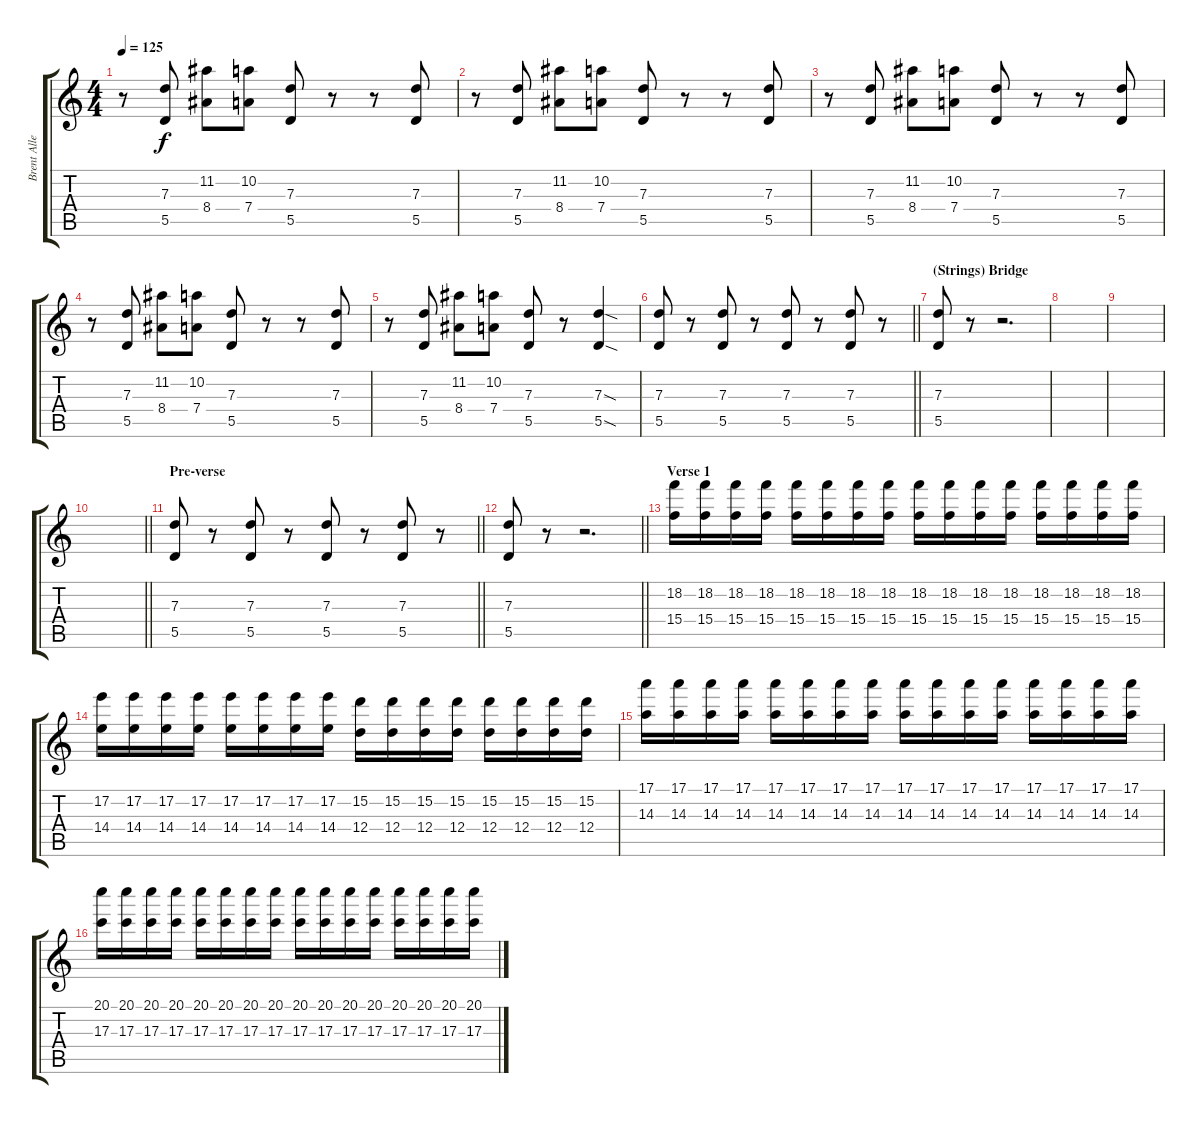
\track ("Brent Allen" "Brent Alle") {instrument distortionguitar}
\staff {score tabs}
\tuning (E4 B3 G3 D3 A2 D2) {hide}
\ts (4 4)
\tempo 125
\clef g2
\ks c
r.8{dy f} (7.3 5.5).8 (11.2 8.4).8 (10.2 7.4).8 (7.3 5.5).8 r.8 r.8 (7.3 5.5).8 |
r.8 (7.3 5.5).8 (11.2 8.4).8 (10.2 7.4).8 (7.3 5.5).8 r.8 r.8 (7.3 5.5).8 |
r.8 (7.3 5.5).8 (11.2 8.4).8 (10.2 7.4).8 (7.3 5.5).8 r.8 r.8 (7.3 5.5).8 |
r.8 (7.3 5.5).8 (11.2 8.4).8 (10.2 7.4).8 (7.3 5.5).8 r.8 r.8 (7.3 5.5).8 |
r.8 (7.3 5.5).8 (11.2 8.4).8 (10.2 7.4).8 (7.3 5.5).8 r.8 (7.3{sod} 5.5{sod}).4 |
\barLineRight lightlight
(7.3 5.5).8 r.8 (7.3 5.5).8 r.8 (7.3 5.5).8 r.8 (7.3 5.5).8 r.8 |
\section ("" "(Strings) Bridge")
(7.3 5.5).8 r.8 r.2{d} |
|
|
\barLineRight lightlight
|
\section ("" "Pre-verse")
\barLineRight lightlight
(7.3 5.5).8 r.8 (7.3 5.5).8 r.8 (7.3 5.5).8 r.8 (7.3 5.5).8 r.8 |
\barLineRight lightlight
(7.3 5.5).8 r.8 r.2{d} |
\section ("" "Verse 1")
(18.2 15.4).16 (18.2 15.4).16 (18.2 15.4).16 (18.2 15.4).16 (18.2 15.4).16 (18.2 15.4).16 (18.2 15.4).16 (18.2 15.4).16 (18.2 15.4).16 (18.2 15.4).16 (18.2 15.4).16 (18.2 15.4).16 (18.2 15.4).16 (18.2 15.4).16 (18.2 15.4).16 (18.2 15.4).16 |
(17.2 14.4).16 (17.2 14.4).16 (17.2 14.4).16 (17.2 14.4).16 (17.2 14.4).16 (17.2 14.4).16 (17.2 14.4).16 (17.2 14.4).16 (15.2 12.4).16 (15.2 12.4).16 (15.2 12.4).16 (15.2 12.4).16 (15.2 12.4).16 (15.2 12.4).16 (15.2 12.4).16 (15.2 12.4).16 |
(17.1 14.3).16 (17.1 14.3).16 (17.1 14.3).16 (17.1 14.3).16 (17.1 14.3).16 (17.1 14.3).16 (17.1 14.3).16 (17.1 14.3).16 (17.1 14.3).16 (17.1 14.3).16 (17.1 14.3).16 (17.1 14.3).16 (17.1 14.3).16 (17.1 14.3).16 (17.1 14.3).16 (17.1 14.3).16 |
(20.1 17.3).16 (20.1 17.3).16 (20.1 17.3).16 (20.1 17.3).16 (20.1 17.3).16 (20.1 17.3).16 (20.1 17.3).16 (20.1 17.3).16 (20.1 17.3).16 (20.1 17.3).16 (20.1 17.3).16 (20.1 17.3).16 (20.1 17.3).16 (20.1 17.3).16 (20.1 17.3).16 (20.1 17.3).16
